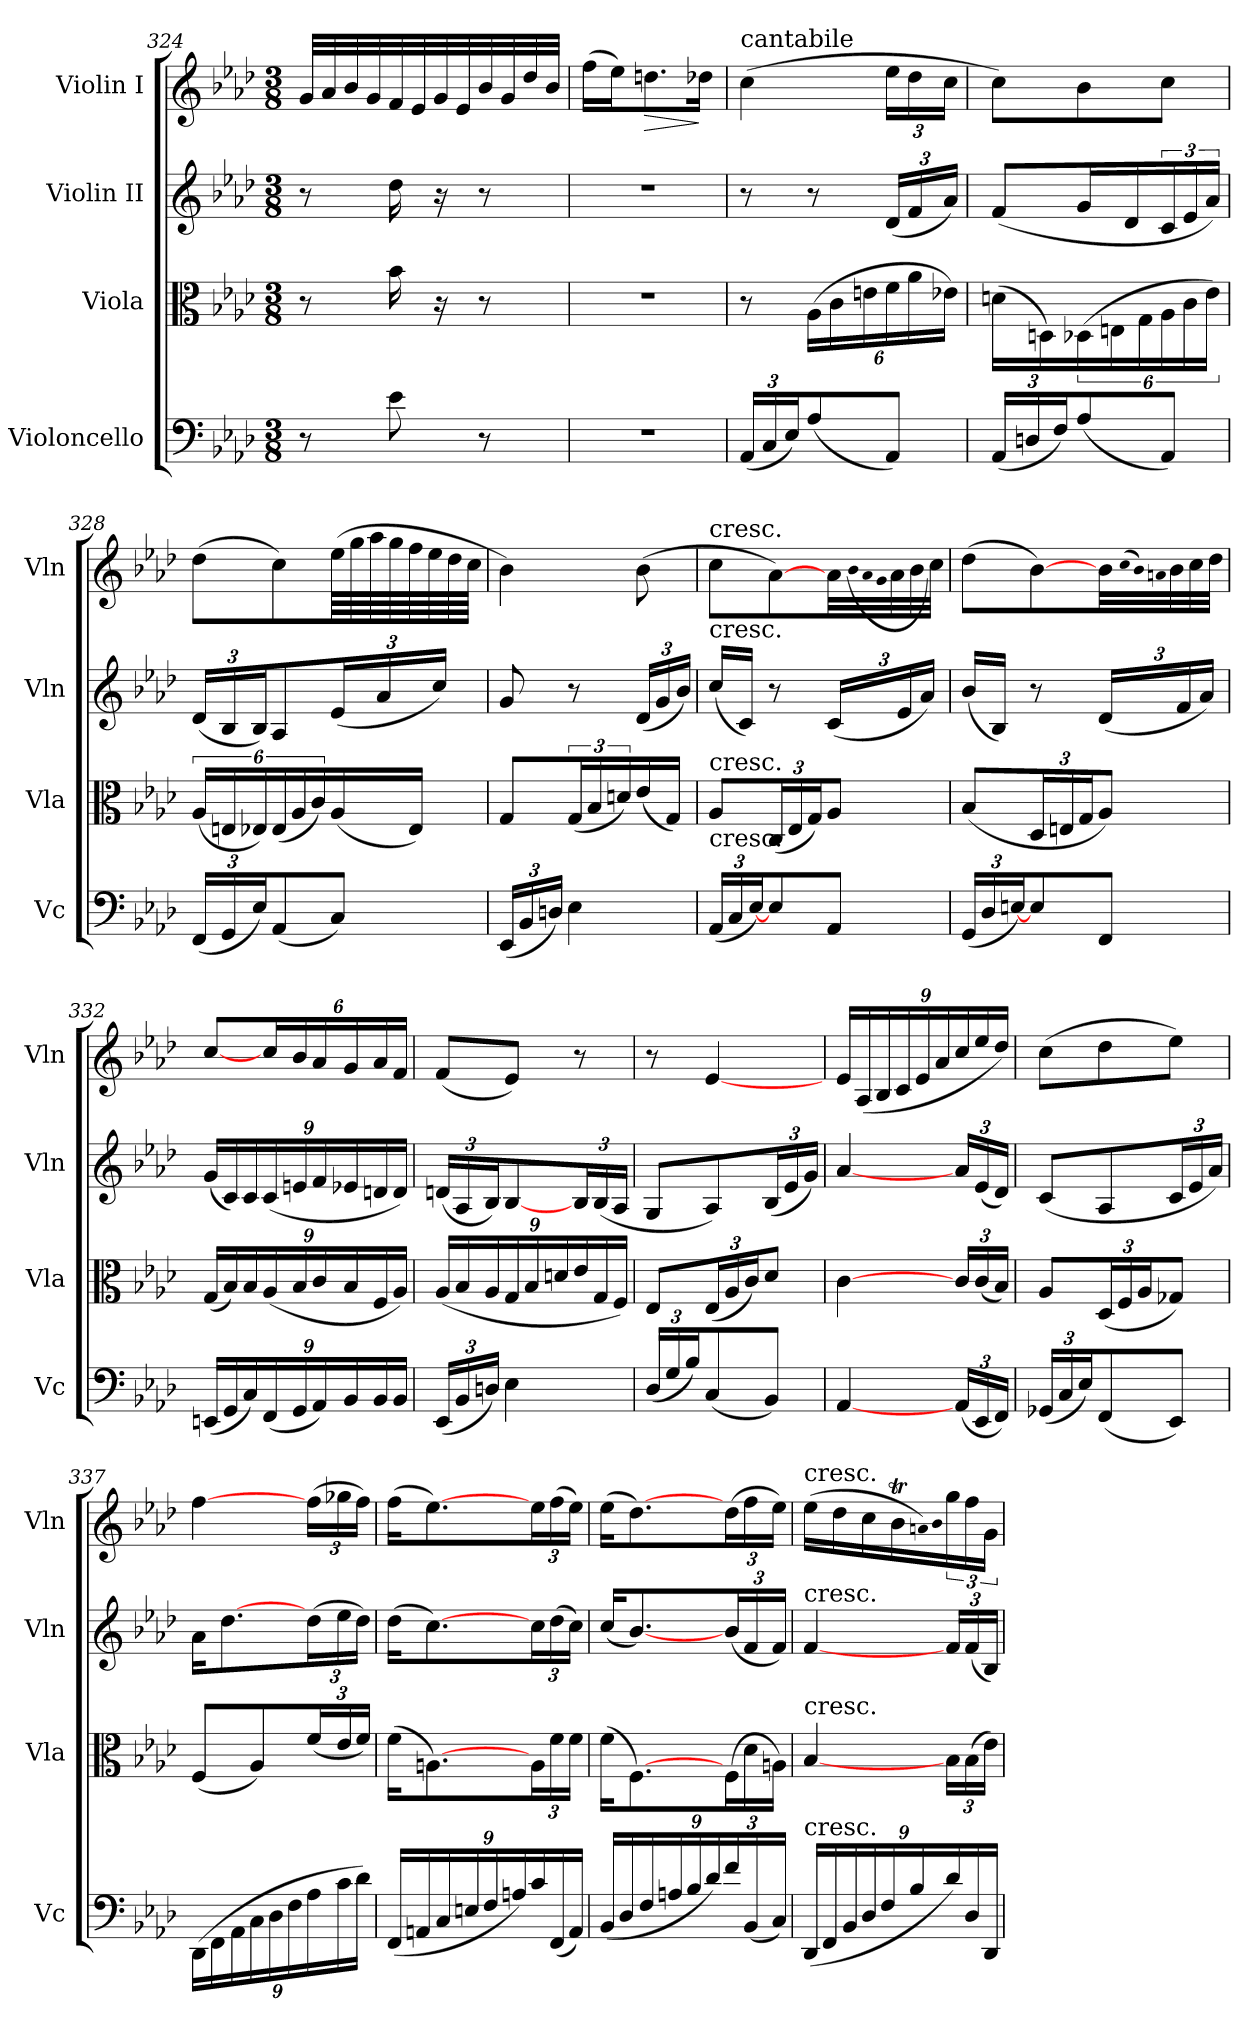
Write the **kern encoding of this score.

**kern	**kern	**kern	**kern	**dynam
*part4	*part3	*part2	*part1	*part1
*staff4	*staff3	*staff2	*staff1	*staff1
*I"Violoncello	*I"Viola	*I"Violin II	*I"Violin I	*
*I'Vc	*I'Vla	*I'Vln	*I'Vln	*
*clefF4	*clefC3	*clefG2	*clefG2	*
*k[b-e-a-d-]	*k[b-e-a-d-]	*k[b-e-a-d-]	*k[b-e-a-d-]	*
*A-:	*A-:	*A-:	*A-:	*
*M3/8	*M3/8	*M3/8	*M3/8	*
=324	=324	=324	=324	=324
8r	8r	8r	32g/LLL	.
.	.	.	32a-/	.
.	.	.	32b-/	.
.	.	.	32g/	.
8e-	16b-	16dd-	32f/	.
.	.	.	32e-/	.
.	16r	16r	32g/	.
.	.	.	32e-/	.
8r	8r	8r	32b-/	.
.	.	.	32g/	.
.	.	.	32dd-/	.
.	.	.	32b-/JJJ	.
=325	=325	=325	=325	=325
4.r	4.r	4.r	(16ff\LL	.
.	.	.	16ee-\J)	.
!	!	!	!	!LO:HP:b
.	.	.	8.ddn\	>
.	.	.	16dd-X\Jk	]
=326	=326	=326	=326	=326
!	!	!	!LO:TX:a:t=cantabile	!
(24AA-/LL	8r	8r	(4cc	.
24C/	.	.	.	.
24E-/J)	.	.	.	.
(8A-/	(24A-\LL	8r	.	.
.	24c\	.	.	.
.	24en\	.	.	.
8AA-/J)	24f\	(24d-/LL	24ee-\LL	.
.	24a-\	24f/	24dd-\	.
.	24e-X\JJ)	24a-/JJ)	24cc\JJ	.
=327	=327	=327	=327	=327
(24AA-/LL	(16dn\LL	(8f/L	8cc\L)	.
24Dn/	.	.	.	.
.	16Dn\)	.	.	.
24F/J)	.	.	.	.
(8A-/	(24D-X\	16g/L	8b-\	.
.	24En\	.	.	.
.	.	16d-/	.	.
.	24G\	.	.	.
8AA-/J)	24A-\	24c/	8cc\J	.
.	24c\	24e-/	.	.
.	24e-\JJ)	24a-/JJ)	.	.
=328	=328	=328	=328	=328
(24FF/LL	(24A-/LL	(24d-/LL	(8dd-\L	.
24GG/	24En/	24B-/	.	.
24E-/J)	24E-X/)	24B-/J)	.	.
(8AA-/	(24E-/	8A-/	8cc\)	.
.	24A-/	.	.	.
.	24c/)	.	.	.
8C/J)	(16A-/	(24e-/L	(64ee-\LLL	.
.	.	.	64gg\	.
.	.	.	64aa-\	.
.	.	24a-/	.	.
.	.	.	64gg\	.
.	16E-/JJ)	.	64ff\	.
.	.	.	64ee-\	.
.	.	24cc/JJ)	.	.
.	.	.	64dd-\	.
.	.	.	64cc\JJJJ	.
=329	=329	=329	=329	=329
(24EE-/LL	8G/L	8g	4b-)	.
24BB-/	.	.	.	.
24Dn/JJ)	.	.	.	.
4E-	(24G/L	8r	.	.
.	24B-/	.	.	.
.	24dn/)	.	.	.
.	(16e-/	(24d-/LL	(8b-	.
.	.	24g/	.	.
.	16G/JJ)	.	.	.
.	.	24b-/JJ)	.	.
=330	=330	=330	=330	=330
!	!	!	!LO:TX:a:t=cresc.	!
!	!	!LO:TX:a:t=cresc.	!	!
!	!LO:TX:a:t=cresc.	!	!	!
!LO:TX:a:t=cresc.	!	!	!	!
(24AA-/LL	8A-/L	(16cc/LL	8cc\L	.
24C/	.	.	.	.
.	.	16c/JJ)	.	.
[24E-/J)	.	.	.	.
8E-/	(24C/L	8r	[8a-\)	.
.	24E-/	.	.	.
.	24G/J)	.	.	.
8AA-/J	8A-/J	(24c/LL	32a-\LL	.
.	.	.	(qqb-	.
.	.	.	qqa-	.
.	.	.	qqg	.
.	.	.	32a-\	.
.	.	24e-/	.	.
.	.	.	32b-\	.
.	.	24a-/JJ)	.	.
.	.	.	32cc\JJJ)	.
=331	=331	=331	=331	=331
(24GG/LL	(8B-/L	(16b-/LL	(8dd-\L	.
24D-/	.	.	.	.
.	.	16B-/JJ)	.	.
[24En/J)	.	.	.	.
8E/	24D-/L	8r	[8b-\)	.
.	24En/	.	.	.
.	24G/J	.	.	.
8FF/J	8A-/J)	(24d-/LL	32b-\LL	.
.	.	.	(qqcc	.
.	.	.	qqb-)	.
.	.	.	qqan	.
.	.	.	32b-\	.
.	.	24f/	.	.
.	.	.	32cc\	.
.	.	24a-/JJ)	.	.
.	.	.	32dd-\JJJ	.
=332	=332	=332	=332	=332
(24EEn/LL	(24G/LL	(24g/LL	[8cc/L	.
24GG/	24B-/)	24c/)	.	.
24C/)	24B-/	24c/	.	.
(24FF/	(24A-/	(24c/	24cc/L	.
24GG/	24B-/	24en/	24b-/	.
24AA-/)	24c/	24f/	24a-/	.
24BB-/	24B-/	24e-X/	24g/	.
24BB-/	24F/	24dn/	24a-/	.
24BB-/JJ	24A-/JJ)	24d/JJ)	24f/JJ	.
=333	=333	=333	=333	=333
(24EE-/LL	(24A-/LL	(24dn/LL	(8f/L	.
24BB-/	24B-/	24A-/	.	.
24Dn/JJ)	24A-/	24B-/J)	.	.
4E-	24G/	[8B-/	8e-/J)	.
.	24B-/	.	.	.
.	24dn/	.	.	.
.	24e-/	24B-/L	8r	.
.	24G/	(24B-/	.	.
.	24F/JJ)	24A-/JJ	.	.
=334	=334	=334	=334	=334
(24D-/LL	8E-/L	8G/L	8r	.
24G/	.	.	.	.
24B-/J)	.	.	.	.
(8C/	(24E-/L	8A-/)	[4e-	.
.	24A-/	.	.	.
.	24c/J)	.	.	.
8BB-/J)	8d-/J	(24B-/L	.	.
.	.	24e-/	.	.
.	.	24g/JJ)	.	.
=335	=335	=335	=335	=335
[4AA-	[4c	[4a-	24e-/LL	.
.	.	.	(24A-/	.
.	.	.	24B-/	.
.	.	.	24c/	.
.	.	.	24e-/	.
.	.	.	24a-/	.
(24AA-/LL	24c/LL	24a-/LL	24cc/	.
24EE-/	(24c/	(24e-/	24ee-/	.
24FF/JJ)	24B-/JJ)	24d-/JJ)	24dd-/JJ)	.
=336	=336	=336	=336	=336
(24GG-X/LL	8A-/L	(8c/L	(8cc\L	.
24C/	.	.	.	.
24E-/J)	.	.	.	.
(8FF/	(24D-/L	8A-/	8dd-\	.
.	24F/	.	.	.
.	24A-/J	.	.	.
8EE-/J)	8G-X/J)	24c/L	8ee-\J)	.
.	.	24e-/	.	.
.	.	24a-/JJ)	.	.
=337	=337	=337	=337	=337
(24DD-\LL	(8F/L	16a-\KL	[4ff	.
24FF\	.	.	.	.
.	.	[8.dd-\	.	.
24AA-\	.	.	.	.
24C\	8A-/)	.	.	.
24D-\	.	.	.	.
24F\	.	.	.	.
24A-\	(24f/L	(24dd-\L	(24ff\LL	.
24c\	24e-/	24ee-\	24gg-X\	.
24d-\JJ)	24f/JJ)	24dd-\JJ)	24ff\JJ)	.
=338	=338	=338	=338	=338
(24FF/LL	(16f\KL	(16dd-\KL	(16ff\KL	.
24AAn/	.	.	.	.
.	[8.An\)	[8.cc\)	[8.ee-\)	.
24C/	.	.	.	.
24En/	.	.	.	.
24F/	.	.	.	.
24An/)	.	.	.	.
24c/	24A\L	24cc\L	24ee-\L	.
(24FF/	24f\	(24dd-\	(24ff\	.
24AA/JJ)	24f\JJ	24cc\JJ)	24ee-\JJ)	.
=339	=339	=339	=339	=339
(24BB-/LL	(16f\KL	(16cc/KL	(16ee-\KL	.
24D-/	.	.	.	.
.	[8.F\)	[8.b-/)	[8.dd-\)	.
24F/	.	.	.	.
24An/	.	.	.	.
24B-/	.	.	.	.
24d-/)	.	.	.	.
24f/	(24F\L	(24b-/L	(24dd-\L	.
(24BB-/	24d-\	24f/	24ff\	.
24C/JJ)	24An\JJ)	24f/JJ)	24ee-\JJ)	.
=340	=340	=340	=340	=340
!	!	!	!LO:TX:a:t=cresc.	!
!	!	!LO:TX:a:t=cresc.	!	!
!	!LO:TX:a:t=cresc.	!	!	!
!LO:TX:a:t=cresc.	!	!	!	!
(24DD-/LL	[4B-	[4f	(16ee-\LL	.
24FF/	.	.	.	.
.	.	.	16dd-\	.
24BB-/	.	.	.	.
24D-/	.	.	16cc\	.
24F/	.	.	.	.
.	.	.	16b-T\	.
24B-/	.	.	.	.
.	.	.	qqan)	.
.	.	.	qqb-	.
24d-/)	24B-\LL	24f/LL	24gg\	.
24D-/	(24B-\	(24f/	24ff\	.
24DD-/JJ	24e-\JJ)	24B-/JJ)	24g\JJ	.
=	=	=	=	=
*-	*-	*-	*-	*-
